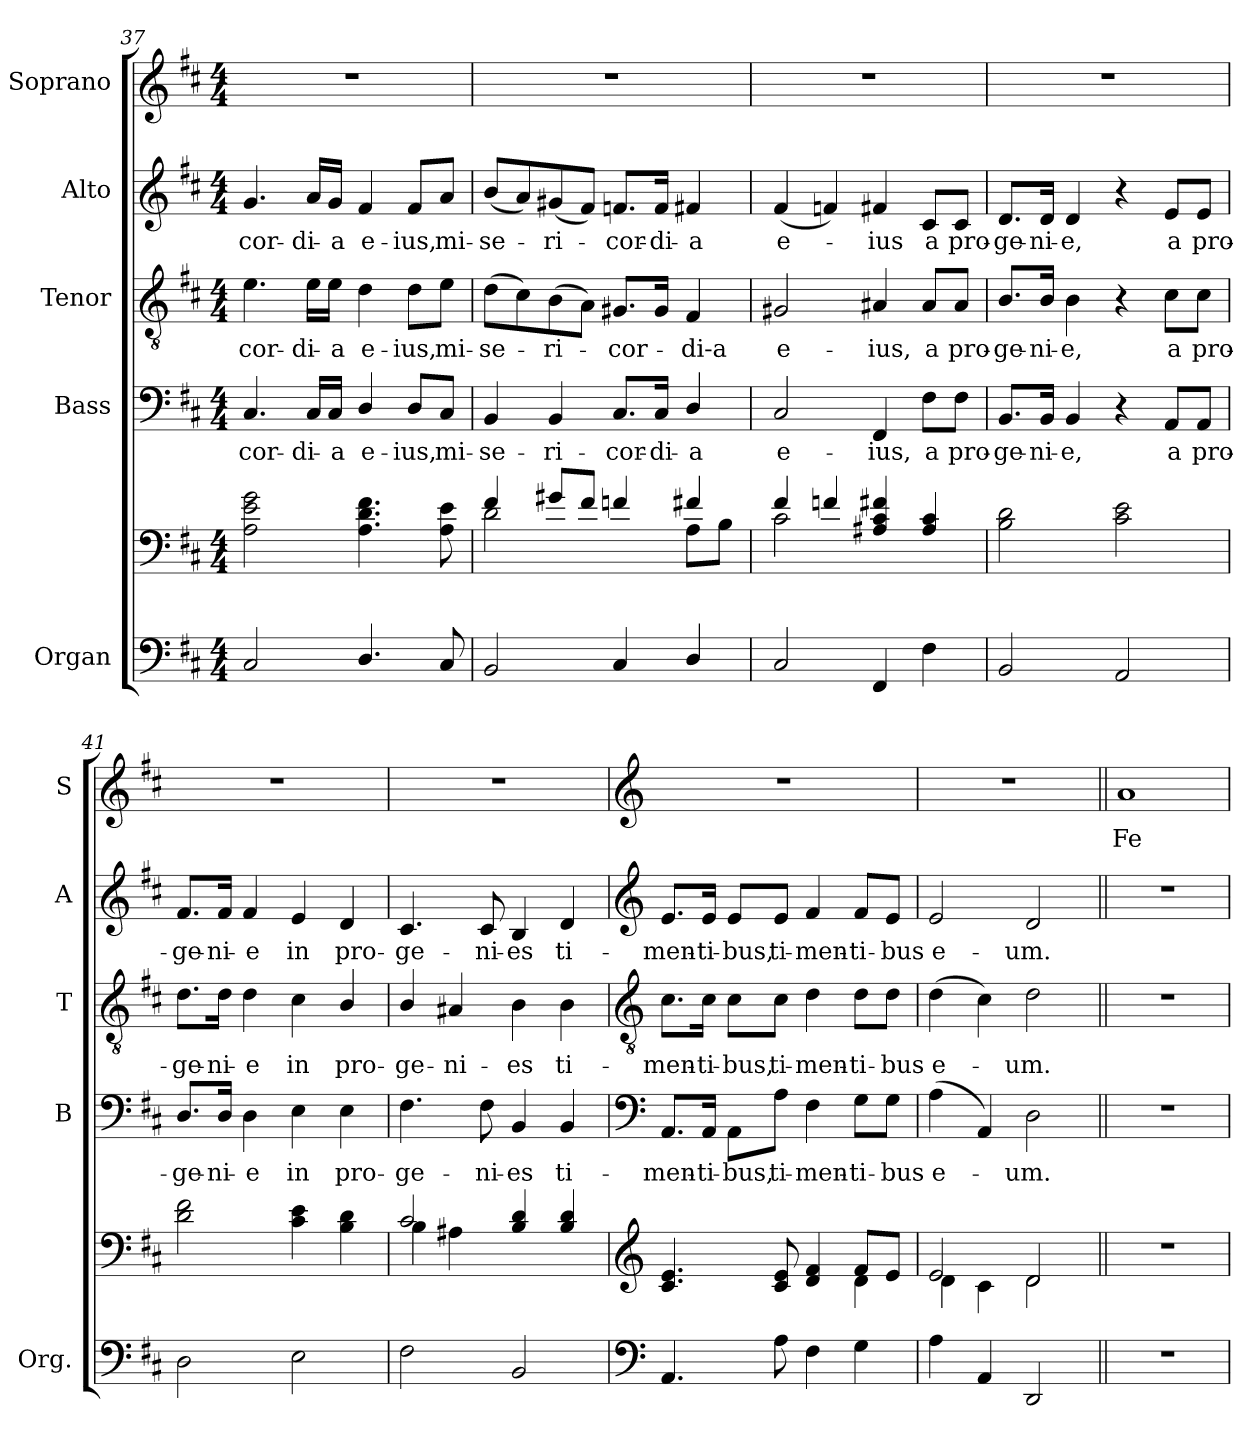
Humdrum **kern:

**kern	**kern	**kern	**text	**kern	**text	**kern	**text	**kern	**text
*part5	*part5	*part4	*part4	*part3	*part3	*part2	*part2	*part1	*part1
*staff6	*staff5	*staff4	*staff4	*staff3	*staff3	*staff2	*staff2	*staff1	*staff1
*I"Organ	*	*I"Bass	*	*I"Tenor	*	*I"Alto	*	*I"Soprano	*
*I'Org.	*	*I'B	*	*I'T	*	*I'A	*	*I'S	*
!!LO:LB:g=z
*clefF4	*clefF4	*clefF4	*	*clefGv2	*	*clefG2	*	*clefG2	*
*k[f#c#]	*k[f#c#]	*k[f#c#]	*	*k[f#c#]	*	*k[f#c#]	*	*k[f#c#]	*
*M4/4	*M4/4	*M4/4	*	*M4/4	*	*M4/4	*	*M4/4	*
=37	=37	=37	=37	=37	=37	=37	=37	=37	=37
2C#/	2A\ 2e\ 2g\	4.C#/	cor-	4.e\	cor-	4.g/	cor-	1r	.
.	.	16C#/LL	di-	16e\LL	di-	16a/LL	di-	.	.
.	.	16C#/JJ	a	16e\JJ	a	16g/JJ	a	.	.
4.D/	4.A\ 4.d\ 4.f#\	4D/	e-	4d\	e-	4f#/	e-	.	.
.	.	8D/L	ius,	8d\L	ius,	8f#/L	ius,	.	.
8C#/	8A\ 8e\	8C#/J	mi-	8e\J	mi-	8a/J	mi-	.	.
=38	=38	=38	=38	=38	=38	=38	=38	=38	=38
*	*^	*	*	*	*	*	*	*	*
2BB/	4f#/	2d\	4BB/	se-	(8d\L	se-	(8b/L	se-	1r	.
.	.	.	.	.	8c#\)	.	8a/)	.	.	.
.	8g#X/L	.	4BB/	ri-	(8B\	ri-	(8g#X/	ri-	.	.
.	8f#/J	.	.	.	8A\J)	.	8f#/J)	.	.	.
4C#/	4fn/	4ryy	8.C#/L	cor-	8.G#X/L	cor-	8.fn/L	cor-	.	.
.	.	.	16C#/Jk	di-	16G#/Jk	.	16f/Jk	di-	.	.
4D/	4f#X/	8A\L	4D/	a	4F#/	di-a	4f#X/	a	.	.
.	.	8B\J	.	.	.	.	.	.	.	.
=39	=39	=39	=39	=39	=39	=39	=39	=39	=39	=39
2C#/	4f#/	2c#\	2C#/	e-	2G#X/	e-	(4f#/	e-	1r	.
.	4fn/	.	.	.	.	.	4fn/)	.	.	.
4FF#/	4A#X/ 4c#/ 4f#X/	2ryy	4FF#/	ius,	4A#X/	ius,	4f#X/	ius	.	.
4F#\	4A#/ 4c#/	.	8F#\L	a	8A#/L	a	8c#/L	a	.	.
.	.	.	8F#\J	pro-	8A#/J	pro-	8c#/J	pro-	.	.
*	*v	*v	*	*	*	*	*	*	*	*
=40	=40	=40	=40	=40	=40	=40	=40	=40	=40
2BB/	2B\ 2d\	8.BB/L	ge-	8.B/L	ge-	8.d/L	ge-	1r	.
.	.	16BB/Jk	ni-	16B/Jk	ni-	16d/Jk	ni-	.	.
.	.	4BB/	e,	4B\	e,	4d/	e,	.	.
2AA/	2c#\ 2e\	4r	.	4r	.	4r	.	.	.
.	.	8AA/L	a	8c#\L	a	8e/L	a	.	.
.	.	8AA/J	pro-	8c#\J	pro-	8e/J	pro-	.	.
=41	=41	=41	=41	=41	=41	=41	=41	=41	=41
2D\	2d\ 2f#\	8.D/L	ge-	8.d\L	ge-	8.f#/L	ge-	1r	.
.	.	16D/Jk	ni-	16d\Jk	ni-	16f#/Jk	ni-	.	.
.	.	4D\	e	4d\	e	4f#/	e	.	.
2E\	4c#\ 4e\	4E\	in	4c#\	in	4e/	in	.	.
.	4B\ 4d\	4E\	pro-	4B/	pro-	4d/	pro-	.	.
=42	=42	=42	=42	=42	=42	=42	=42	=42	=42
*	*^	*	*	*	*	*	*	*	*
2F#\	2c#/	4B\	4.F#\	ge-	4B/	ge-	4.c#/	ge-	1r	.
.	.	4A#X\	.	.	4A#X/	ni-	.	.	.	.
.	.	.	8F#\	ni-	.	.	8c#/	ni-	.	.
2BB/	4B/ 4d/	2ryy	4BB/	es	4B\	es	4B/	es	.	.
.	4B/ 4d/	.	4BB/	ti-	4B\	ti-	4d/	ti-	.	.
!!LO:PB:g=z
=43	=43	=43	=43	=43	=43	=43	=43	=43	=43	=43
*clefF4	*clefG2	*	*clefF4	*	*clefGv2	*	*clefG2	*	*clefG2	*
4.AA/	4.c#/ 4.e/	2.ryy	8.AA/L	men-	8.c#\L	men-	8.e/L	men-	1r	.
.	.	.	16AA/Jk	ti-	16c#\Jk	ti-	16e/Jk	ti-	.	.
.	.	.	8AA\L	bus,	8c#\L	bus,	8e/L	bus,	.	.
8A\	8c#/ 8e/	.	8A\J	ti-	8c#\J	ti-	8e/J	ti-	.	.
4F#\	4d/ 4f#/	.	4F#\	men-	4d\	men-	4f#/	men-	.	.
4G\	8f#/L	4d\	8G\L	ti-	8d\L	ti-	8f#/L	ti-	.	.
.	8e/J	.	8G\J	bus	8d\J	bus	8e/J	bus	.	.
=44	=44	=44	=44	=44	=44	=44	=44	=44	=44	=44
4A\	2e/	4d\	(4A\	e-	(4d\	e-	2e/	e-	1r	.
4AA/	.	4c#\	4AA/)	.	4c#\)	.	.	.	.	.
2DD/	2d/	2d\	2D\	um.	2d\	um.	2d/	um.	.	.
*	*v	*v	*	*	*	*	*	*	*	*
=45||	=45||	=45||	=45||	=45||	=45||	=45||	=45||	=45||	=45||
*	*	*	*	*	*	*	*	*MM180	*
1r	1r	1r	.	1r	.	1r	.	1a	Fe-
=	=	=	=	=	=	=	=	=	=
*-	*-	*-	*-	*-	*-	*-	*-	*-	*-
